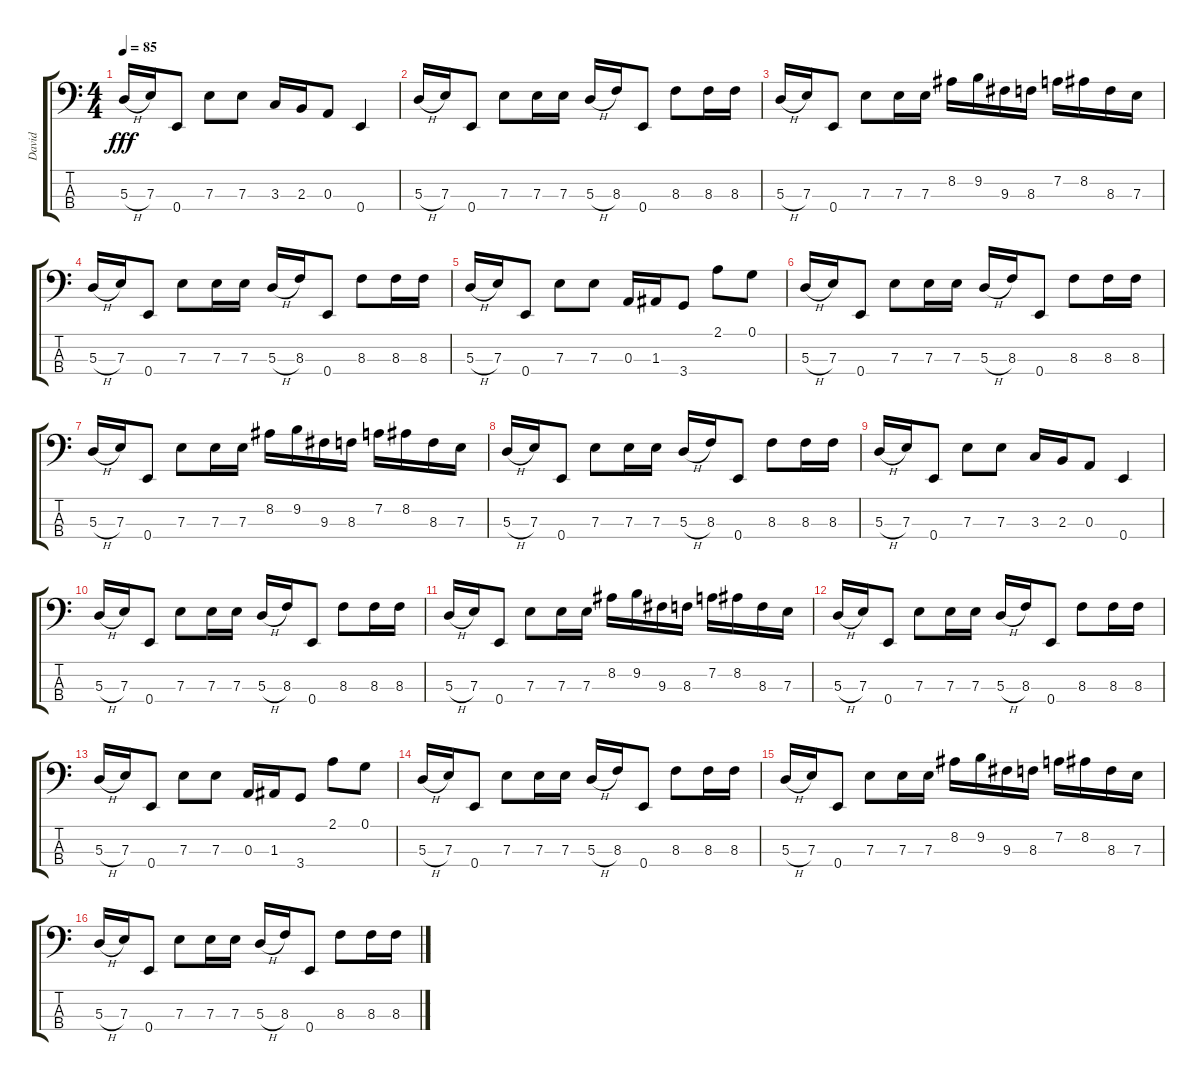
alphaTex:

\track ("David" "David") {instrument electricbassfinger}
\staff {score tabs}
\tuning (G2 D2 A1 E1) {hide}
\ts (4 4)
\tempo 85
\clef f4
\ks c
5.3{h}.16{dy fff} 7.3.16 0.4.8 7.3.8 7.3.8 3.3.16 2.3.16 0.3.8 0.4.4 |
5.3{h}.16 7.3.16 0.4.8 7.3.8 7.3.16 7.3.16 5.3{h}.16 8.3.16 0.4.8 8.3.8 8.3.16 8.3.16 |
5.3{h}.16 7.3.16 0.4.8 7.3.8 7.3.16 7.3.16 8.2.16 9.2.16 9.3.16 8.3.16 7.2.16 8.2.16 8.3.16 7.3.16 |
5.3{h}.16 7.3.16 0.4.8 7.3.8 7.3.16 7.3.16 5.3{h}.16 8.3.16 0.4.8 8.3.8 8.3.16 8.3.16 |
5.3{h}.16 7.3.16 0.4.8 7.3.8 7.3.8 0.3.16 1.3.16 3.4.8 2.1.8 0.1.8 |
5.3{h}.16 7.3.16 0.4.8 7.3.8 7.3.16 7.3.16 5.3{h}.16 8.3.16 0.4.8 8.3.8 8.3.16 8.3.16 |
5.3{h}.16 7.3.16 0.4.8 7.3.8 7.3.16 7.3.16 8.2.16 9.2.16 9.3.16 8.3.16 7.2.16 8.2.16 8.3.16 7.3.16 |
5.3{h}.16 7.3.16 0.4.8 7.3.8 7.3.16 7.3.16 5.3{h}.16 8.3.16 0.4.8 8.3.8 8.3.16 8.3.16 |
5.3{h}.16 7.3.16 0.4.8 7.3.8 7.3.8 3.3.16 2.3.16 0.3.8 0.4.4 |
5.3{h}.16 7.3.16 0.4.8 7.3.8 7.3.16 7.3.16 5.3{h}.16 8.3.16 0.4.8 8.3.8 8.3.16 8.3.16 |
5.3{h}.16 7.3.16 0.4.8 7.3.8 7.3.16 7.3.16 8.2.16 9.2.16 9.3.16 8.3.16 7.2.16 8.2.16 8.3.16 7.3.16 |
5.3{h}.16 7.3.16 0.4.8 7.3.8 7.3.16 7.3.16 5.3{h}.16 8.3.16 0.4.8 8.3.8 8.3.16 8.3.16 |
5.3{h}.16 7.3.16 0.4.8 7.3.8 7.3.8 0.3.16 1.3.16 3.4.8 2.1.8 0.1.8 |
5.3{h}.16 7.3.16 0.4.8 7.3.8 7.3.16 7.3.16 5.3{h}.16 8.3.16 0.4.8 8.3.8 8.3.16 8.3.16 |
5.3{h}.16 7.3.16 0.4.8 7.3.8 7.3.16 7.3.16 8.2.16 9.2.16 9.3.16 8.3.16 7.2.16 8.2.16 8.3.16 7.3.16 |
5.3{h}.16 7.3.16 0.4.8 7.3.8 7.3.16 7.3.16 5.3{h}.16 8.3.16 0.4.8 8.3.8 8.3.16 8.3.16
